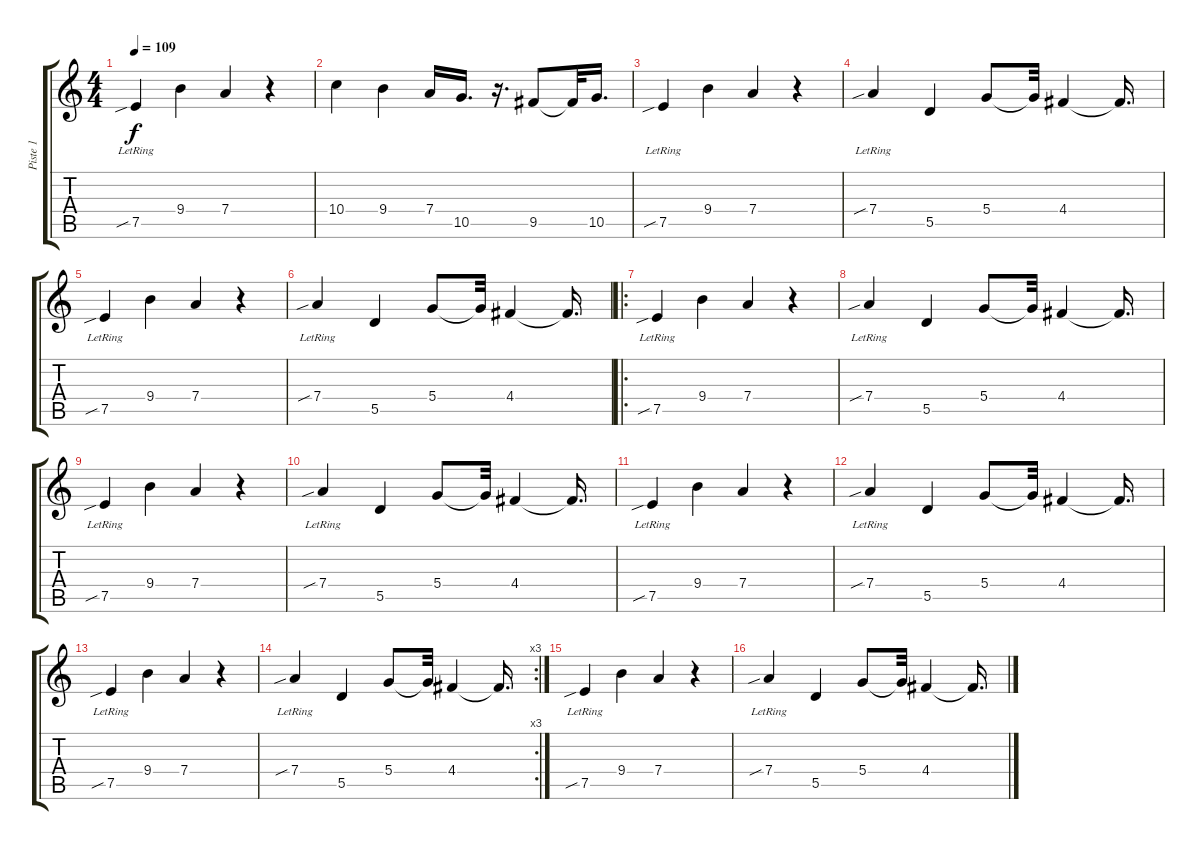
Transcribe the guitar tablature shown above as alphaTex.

\track ("Piste 1" "Piste 1") {instrument electricguitarjazz}
\staff {score tabs}
\tuning (E4 B3 G3 D3 A2 E2) {hide}
\ts (4 4)
\tempo 109
\clef g2
\ks c
7.5{sib lr}.4{dy f} 9.4.4 7.4.4 r.4 |
10.4.4 9.4.4 7.4.16 10.5.16{d} r.16{d} 9.5.8 9.5{t}.32 10.5.16{d} |
7.5{sib lr}.4 9.4.4 7.4.4 r.4 |
7.4{sib lr}.4 5.5.4 5.4.8 5.4{t}.32 4.4.4 4.4{t}.16{d} |
7.5{sib lr}.4 9.4.4 7.4.4 r.4 |
7.4{sib lr}.4 5.5.4 5.4.8 5.4{t}.32 4.4.4 4.4{t}.16{d} |
\ro
7.5{sib lr}.4 9.4.4 7.4.4 r.4 |
7.4{sib lr}.4 5.5.4 5.4.8 5.4{t}.32 4.4.4 4.4{t}.16{d} |
7.5{sib lr}.4 9.4.4 7.4.4 r.4 |
7.4{sib lr}.4 5.5.4 5.4.8 5.4{t}.32 4.4.4 4.4{t}.16{d} |
7.5{sib lr}.4 9.4.4 7.4.4 r.4 |
7.4{sib lr}.4 5.5.4 5.4.8 5.4{t}.32 4.4.4 4.4{t}.16{d} |
7.5{sib lr}.4 9.4.4 7.4.4 r.4 |
\rc 3
7.4{sib lr}.4 5.5.4 5.4.8 5.4{t}.32 4.4.4 4.4{t}.16{d} |
7.5{sib lr}.4 9.4.4 7.4.4 r.4 |
7.4{sib lr}.4 5.5.4 5.4.8 5.4{t}.32 4.4.4 4.4{t}.16{d}
